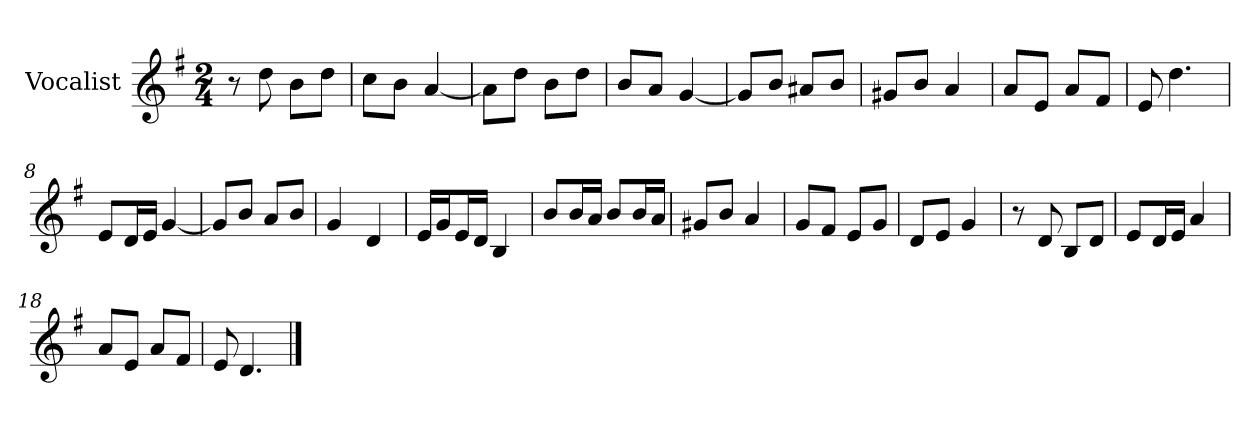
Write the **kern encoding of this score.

**kern
*part1
*staff1
*I"Vocalist
*k[f#]
*G:
*M2/4
=
8r
8dd
8bL
8ddJ
=1
8ccL
8bJ
[4a
=2
8aL]
8ddJ
8bL
8ddJ
=3
8bL
8aJ
[4g
=4
8gL]
8bJ
8a#XL
8bJ
=5
8g#XL
8bJ
4a
=6
8aL
8eJ
8aL
8f#J
=7
8e
4.dd
=8
8eL
16dL
16eJJ
[4g
=9
8gL]
8bJ
8aL
8bJ
=10
4g
4d
=11
16eLL
16gJ
16eL
16dJJ
4B
=12
8bL
16bL
16aJJ
8bL
16bL
16aJJ
=13
8g#XL
8bJ
4a
=14
8gL
8f#J
8eL
8gJ
=15
8dL
8eJ
4g
=16
8r
8d
8BL
8dJ
=17
8eL
16dL
16eJJ
4a
=18
8aL
8eJ
8aL
8f#J
=19
8e
4.d
==
*-
